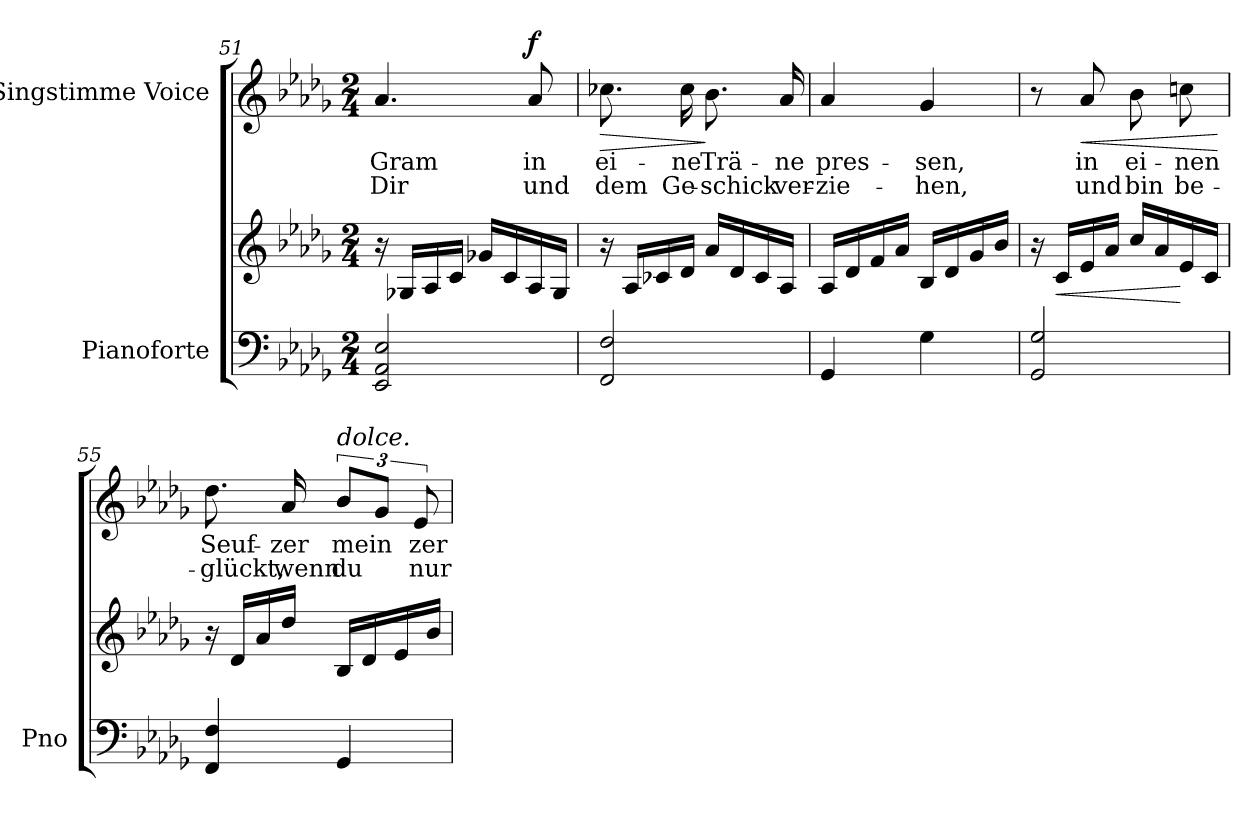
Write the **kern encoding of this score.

**kern	**kern	**dynam	**kern	**text	**text	**dynam
*part2	*part2	*part2	*part1	*part1	*part1	*part1
*staff3	*staff2	*staff2/3	*staff1	*staff1	*staff1	*staff1
*I"Pianoforte	*	*	*I"Singstimme Voice	*	*	*
*I'Pno	*	*	*	*	*	*
*clefF4	*clefG2	*	*clefG2	*	*	*
*k[b-e-a-d-g-]	*k[b-e-a-d-g-]	*	*k[b-e-a-d-g-]	*	*	*
*M2/4	*M2/4	*	*M2/4	*	*	*
=51	=51	=51	=51	=51	=51	=51
2EE-/ 2AA-/ 2E-/	16r	.	4.a-/	Gram	Dir	.
.	16G-X/LL	.	.	.	.	.
.	16A-/	.	.	.	.	.
.	16c/JJ	.	.	.	.	.
.	16g-X/LL	.	.	.	.	.
.	16c/	.	.	.	.	.
!	!	!	!	!	!	!LO:DY:a
.	16A-/	.	8a-/	in	und	f
.	16G-/JJ	.	.	.	.	.
=52	=52	=52	=52	=52	=52	=52
!	!	!	!	!	!	!LO:HP:b
2FF/ 2F/	16r	.	8.cc-X\	ei-	dem	>
.	16A-/LL	.	.	.	.	.
.	16c-X/	.	.	.	.	.
.	16d-/JJ	.	16cc-\	-ne	Ge-	.
.	16a-/LL	.	8.b-\	Trä-	-schick	]
.	16d-/	.	.	.	.	.
.	16c-/	.	.	.	.	.
.	16A-/JJ	.	16a-/	-ne	ver-	.
=53	=53	=53	=53	=53	=53	=53
4GG-/	16A-/LL	.	4a-/	pres-	-zie-	.
.	16d-/	.	.	.	.	.
.	16f/	.	.	.	.	.
.	16a-/JJ	.	.	.	.	.
4G-\	16B-/LL	.	4g-/	-sen,	-hen,	.
.	16d-/	.	.	.	.	.
.	16g-/	.	.	.	.	.
.	16b-/JJ	.	.	.	.	.
=54	=54	=54	=54	=54	=54	=54
2GG-/ 2G-/	16r	.	8r	.	.	.
!	!	!LO:HP:b	!	!	!	!
.	16c/LL	<	.	.	.	.
!	!	!	!	!	!	!LO:HP:b
.	16e-/	.	8a-/	in	und	<
.	16a-/JJ	.	.	.	.	.
.	16cc/LL	.	8b-\	ei-	bin	.
.	16a-/	.	.	.	.	.
.	16e-/	[	8ccn\	-nen	be-	.
.	16c/JJ	.	.	.	.	.
.	.	.	.	.	.	[
=55	=55	=55	=55	=55	=55	=55
4FF/ 4F/	16r	.	8.dd-\	Seuf-	-glückt,	.
.	16d-/LL	.	.	.	.	.
.	16a-/	.	.	.	.	.
.	16dd-/JJ	.	16a-/	-zer	wenn	.
!	!	!	!LO:TX:i:t=dolce.	!	!	!
4GG-/	16B-/LL	.	12b-/L	mein	du	.
.	16d-/	.	.	.	.	.
.	.	.	12g-/J	.	.	.
.	16e-/	.	.	.	.	.
.	.	.	12e-/	zer-	nur	.
.	16b-/JJ	.	.	.	.	.
=	=	=	=	=	=	=
*-	*-	*-	*-	*-	*-	*-
